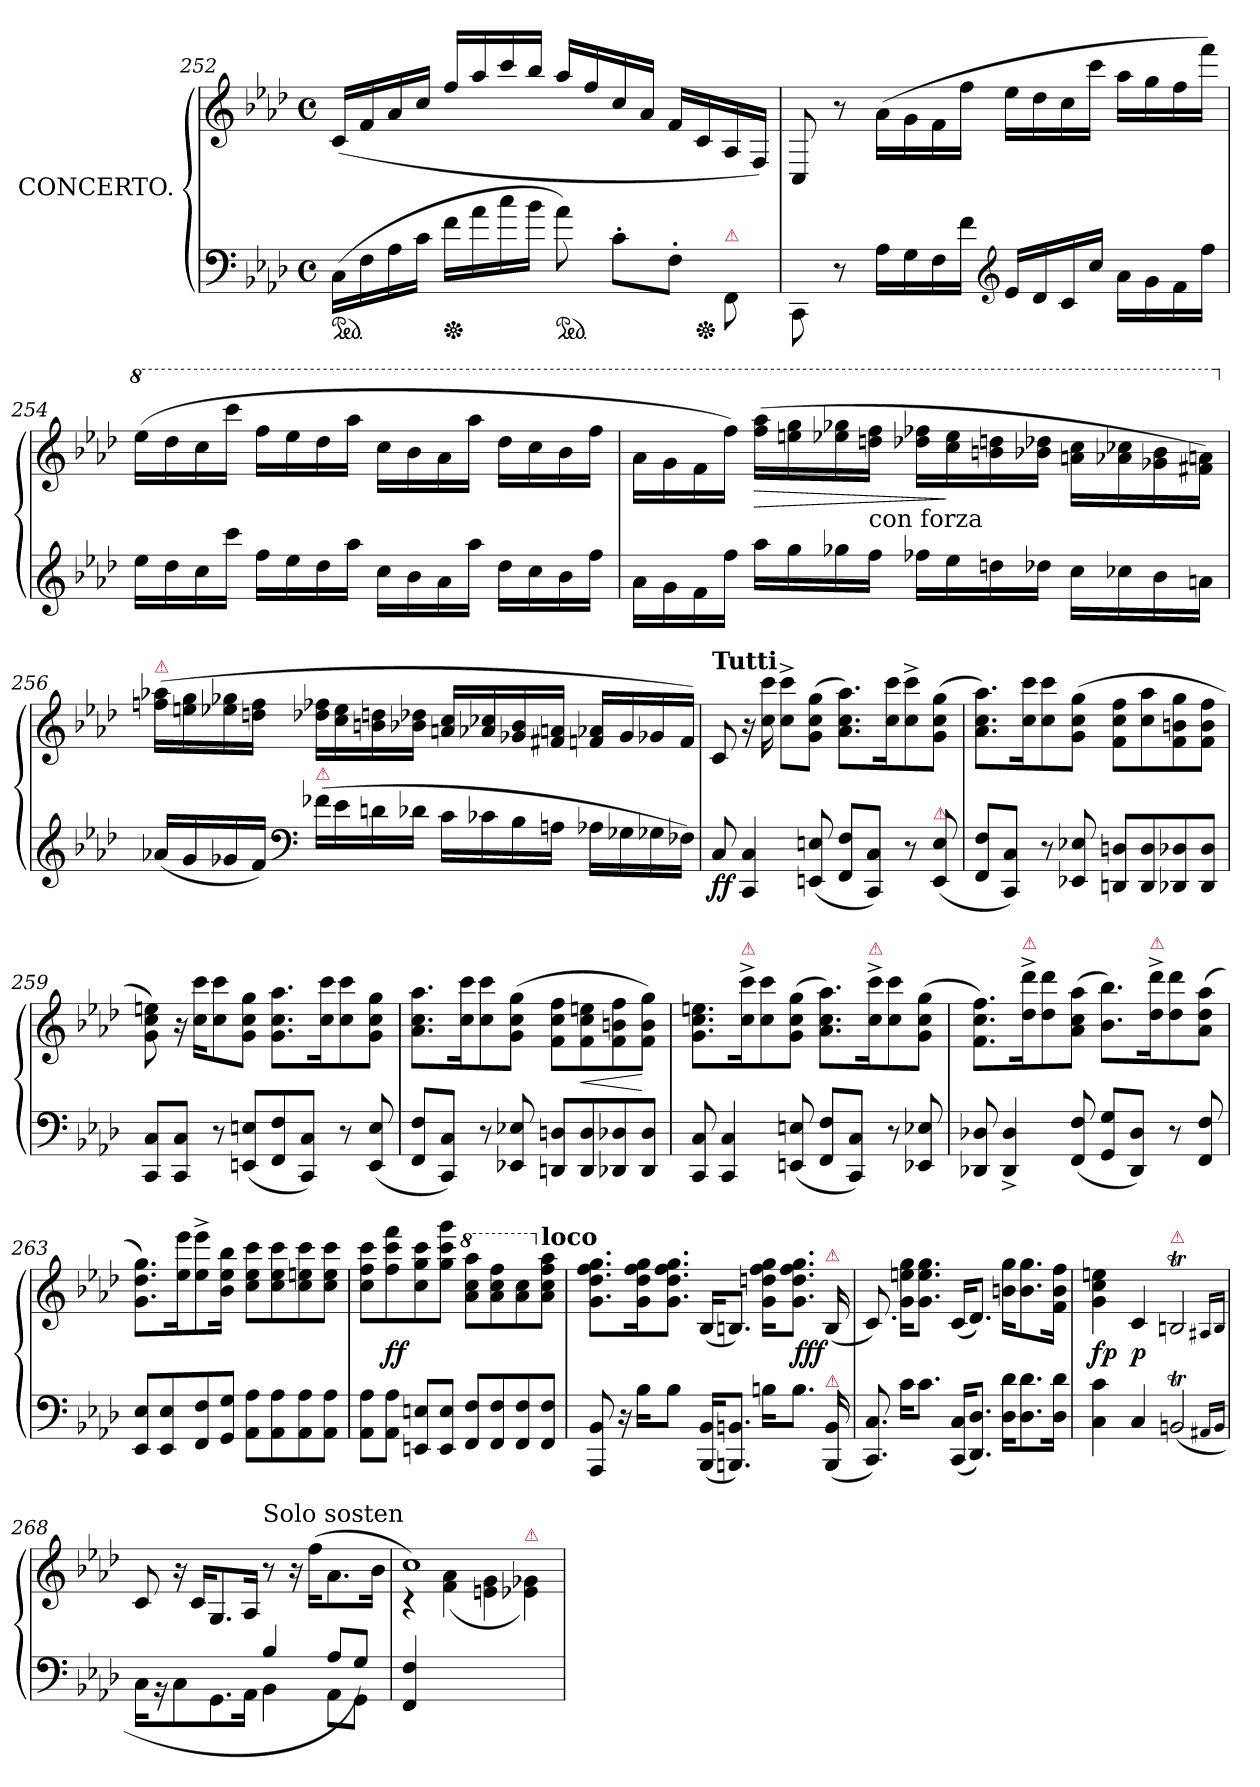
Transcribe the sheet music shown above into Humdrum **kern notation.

**kern	**kern	**dynam
*part1	*part1	*part1
*staff2	*staff1	*staff1/2
*I"CONCERTO.	*	*
*clefF4	*clefG2	*
*k[b-e-a-d-]	*k[b-e-a-d-]	*
*f:	*f:	*
*M4/4	*M4/4	*
*met(c)	*met(c)	*
=252	=252	=252
!LO:TX:a:color=crimson:t=⚠	!	!
*ped	*	*
(>16CLL	(>16cLL	.
16F	16f	.
16A-	16a-	.
16cJJ	16ccJJ	.
*Xped	*	*
16f\LL	16ff/LL	.
16a-\	16aa-/	.
16cc\	16ccc/	.
16b-\JJ	16bb-/JJ	.
*ped	*	*
8a-\)	16aa-/LL	.
.	16ff/	.
8c'>L	16cc/	.
.	16a-/JJ	.
8F'>J	16fLL	.
*Xped	*	*
.	16c	.
!LO:TX:a:color=crimson:t=⚠	!	!
8FF\	16A-/	.
.	16F/JJ)	.
=253	=253	=253
8CC\	8C/	.
8r	8r	.
16A-LL	(>16a-\LL	.
16G	16g\	.
16F	16f\	.
16fJJ	16ff\JJ	.
*clefG2	*	*
16e-LL	16ee-LL	.
16d-	16dd-	.
16c	16cc	.
16ccJJ	16cccJJ	.
16a-LL	16aa-LL	.
16g	16gg	.
16f	16ff	.
16ffJJ	16fffJJ)	.
=254	=254	=254
*	*8va	*
16ee-LL	(>16eee-LL	.
16dd-	16ddd-	.
16cc	16ccc	.
16cccJJ	16ccccJJ	.
16ffLL	16fffLL	.
16ee-	16eee-	.
16dd-	16ddd-	.
16aa-JJ	16aaa-JJ	.
16ccLL	16cccLL	.
16b-	16bb-	.
16a-	16aa-	.
16aa-JJ	16aaa-JJ	.
16dd-LL	16ddd-LL	.
16cc	16ccc	.
16b-	16bb-	.
16ffJJ	16fffJJ	.
=255	=255	=255
16a-\LL	16aa-\LL	.
16g\	16gg\	.
16f\	16ff\	.
16ff\JJ	16fff\JJ)	.
16aa-LL	(>16fff 16aaa-LL	>
16gg	16eeen 16ggg	.
16gg-X	16eee-X 16ggg-X	.
!LO:TX:a:t=con forza	!	!
16ffJJ	16dddn 16fffJJ	.
16ff-XLL	16ddd-X 16fff-XLL	.
16ee-	16ccc 16eee-	]
16ddn	16bbn 16dddn	.
16dd-XJJ	16bb-X 16ddd-XJJ	.
16ccLL	16aan\ 16ccc\LL	.
16cc-X	16aa-X\ 16ccc-X\	.
16b-	16gg-X\ 16bb-\	.
16anJJ	16ff#X\ 16aan\JJ)	.
=256	=256	=256
*	*X8va	*
!	!LO:TX:a:color=crimson:t=⚠	!
(<16a-XLL	(>16ffn 16aa-XLL	.
16g	16een 16gg	.
16g-X	16ee-X 16gg-X	.
16fJJ)	16ddn 16ffJJ	.
*clefF4	*	*
!LO:TX:a:color=crimson:t=⚠	!	!
(>16f-XLL	16dd-X 16ff-XLL	.
16e-	16cc 16ee-	.
16dn	16bn 16ddn	.
16d-XJJ	16b-X 16dd-XJJ	.
16cLL	16an 16ccLL	.
16c-X	16a-X 16cc-X	.
16B-	16g-X 16b-	.
16AnJJ	16f#X 16anJJ	.
16A-XLL	16fn 16a-XLL	.
16G-X	16g-	.
16G-X	16g-X	.
16F-XJJ)	16fJJ)	.
=257	=257	=257
!	!LO:TX:a:B:t=Tutti	!
!	!	!LO:DY:b=2
8C	8c	ff
4CC! 4C!	16r	.
.	16cc! 16ccc!	.
.	8cc!^>\ 8ccc!^>\L	.
(<8EEn! 8En!	(>8g!\ 8cc!\ 8gg!\J	.
8FF! 8F!L	8.a-!\ 8.cc!\ 8.aa-!\L)	.
8CC! 8C!J)	.	.
.	16cc!\ 16ccc!\K	.
8r	8cc!^>\ 8ccc!^>\	.
!LO:TX:a:color=crimson:t=⚠	!	!
(<8EE! 8E!	(>8g!\ 8cc!\ 8gg!\J	.
=258	=258	=258
8FF! 8F!L	8.a-!\ 8.cc!\ 8.aa-!\L)	.
8CC! 8C!J)	.	.
.	16cc!\ 16ccc!\K	.
8r	8cc!\ 8ccc!\	.
8EE-X! 8E-X!	(>8g!\ 8cc!\ 8gg!\J	.
8DDn! 8Dn!L	8f!\ 8cc!\ 8ff!\L	.
8DD! 8D!	8cc!\ 8aa-!\	.
8DD-X! 8D-X!	8f!\ 8bn!\ 8gg!\	.
8DD-! 8D-!J	8f!\ 8b!\ 8ff!\J	.
=259	=259	=259
8CC! 8C!L	8g! 8cc! 8een!)	.
8CC! 8C!J	16r	.
.	16cc!\ 16ccc!\KL	.
8r	8cc!\ 8ccc!\	.
(<8EEn! 8En!L	8g!\ 8cc!\ 8gg!\J	.
8FF! 8F!	8.g!\ 8.cc!\ 8.aa-!\L	.
8CC! 8C!J)	.	.
.	16cc!\ 16ccc!\K	.
8r	8cc!\ 8ccc!\	.
(<8EE! 8E!	8g!\ 8cc!\ 8gg!\J	.
=260	=260	=260
8FF! 8F!L	8.a-!\ 8.cc!\ 8.aa-!\L	.
8CC! 8C!J)	.	.
.	16cc!\ 16ccc!\K	.
8r	8cc!\ 8ccc!\	.
8EE-X! 8E-X!	(>8g!\ 8cc!\ 8gg!\J	.
8DDn! 8Dn!L	8f!\ 8cc!\ 8ff!\L	.
8DD! 8D!	8f!\ 8cc!\ 8een!\	<
8DD-X! 8D-X!	8f!\ 8bn!\ 8ff!\	.
8DD-! 8D-!J	8f!\ 8b!\ 8gg!\J)	[
=261	=261	=261
8CC! 8C!	8.g!\ 8.cc!\ 8.een!\L	.
4CC! 4C!	.	.
!	!LO:TX:a:color=crimson:t=⚠	!
.	16cc!^<\ 16ccc!^<\K	.
.	8cc!\ 8ccc!\	.
(<8EEn! 8En!	(>8g!\ 8cc!\ 8gg!\J	.
8FF! 8F!L	8.a-!\ 8.cc!\ 8.aa-!\L)	.
8CC! 8C!J)	.	.
!	!LO:TX:a:color=crimson:t=⚠	!
.	16cc!^<\ 16ccc!^<\K	.
8r	8cc!\ 8ccc!\	.
8EE-X! 8E-X!	(>8g!\ 8cc!\ 8gg!\J	.
=262	=262	=262
8DD-X! 8D-X!	8.f!\ 8.cc!\ 8.ff!\L)	.
4DD-!^> 4D-!^>	.	.
!	!LO:TX:a:color=crimson:t=⚠	!
.	16dd-!^<\ 16ddd-!^<\K	.
.	8dd-!\ 8ddd-!\	.
(<8FF! 8F!	(>8a-!\ 8cc!\ 8aa-!\J	.
8GG! 8G!L	8.b-!\ 8.bb-!\L)	.
8DD-! 8D-!J)	.	.
!	!LO:TX:a:color=crimson:t=⚠	!
.	16dd-!^<\ 16ddd-!^<\K	.
8r	8dd-!\ 8ddd-!\	.
8FF! 8F!	(>8a-!\ 8dd-!\ 8aa-!\J	.
=263	=263	=263
8EE-! 8E-!L	8.g!\ 8.dd-!\ 8.gg!\L)	.
8EE-! 8E-!	.	.
.	16ee-!\ 16eee-!\K	.
8FF! 8F!	8ee-!^<\ 8eee-!^<\	.
!	!LO:N:vis=16	!
8GG! 8G!J	8b-!\ 8ee-!\ 8bb-!\Jk	.
8AA-! 8A-!L	8cc!\ 8ee-!\ 8ccc!\L	.
8AA-! 8A-!	8cc!\ 8ee-!\ 8ccc!\	.
8AA-! 8A-!	8cc!\ 8een!\ 8ccc!\	.
8AA-! 8A-!J	8cc!\ 8ee!\ 8ccc!\J	.
=264	=264	=264
8AA-! 8A-!L	8cc!\ 8ff!\ 8ccc!\L	.
8AA-! 8A-!J	8ff!\ 8ccc!\ 8fff!\	ff
8EEn! 8En!L	8cc!\ 8gg!\ 8ccc!\	.
8EE! 8E!J	8gg!\ 8ccc!\ 8ggg!\J	.
*	*8va	*
8FF! 8F!L	8aa-!\ 8ccc!\ 8aaa-!\L	.
8FF! 8F!	8aa-!\ 8ccc!\ 8fff!\	.
8FF! 8F!	8aa-!\ 8ccc!\	.
*	*X8va	*
!	!LO:TX:a:B:t=loco	!
8FF! 8F!J	8a-!\ 8cc!\ 8ff!\ 8aa-!\J	.
=265	=265	=265
8AAA-! 8BB-!	8.g!\ 8.dd-!\ 8.ff!\ 8.gg!\L	.
16r	.	.
16B-!\KL	16g!\ 16dd-!\ 16ff!\ 16gg!\K	.
!LO:N:vis=8	!	!
8.B-!\J	8.g!\ 8.dd-!\ 8.ff!\ 8.gg!\J	.
(<16BBB-! 16BB-!KL	(<16B-!KL	.
8.BBBn! 8.BBn!J)	8.Bn!J)	.
16Bn!\KL	16g!\ 16ddn!\ 16ff!\ 16gg!\KL	.
8.B!\J	8.g!\ 8.dd!\ 8.ff!\ 8.gg!\J	.
!	!LO:TX:a:color=crimson:t=⚠	!
!LO:TX:a:color=crimson:t=⚠	!	!
!	!	!LO:DY:rj
(<16BBB! 16BB!	(<16B!	fff
=266	=266	=266
8.CC! 8.C!)	8.c!)	.
16c!\KL	16g!\ 16een!\ 16gg!\KL	.
8.c!\J	8.g!\ 8.ee!\ 8.gg!\J	.
(<16CC! 16C!KL	(<16c!KL	.
8.DD-! 8.D-!J)	8.d-!J)	.
16D-!\ 16d-!\KL	16bn!\ 16gg!\KL	.
8.D-!\ 8.d-!\	8.b!\ 8.gg!\	.
16D-!\ 16d-!\Jk	16f!\ 16b!\ 16ff!\Jk	.
=267	=267	=267
4C! 4c!	4g! 4cc! 4een!	fp
4C!	4c!	p
!	!LO:TX:a:color=crimson:t=⚠	!
(<2BBnt!	2Bnt!	.
16qqAA#X!/LL	16qA#X!LL	.
16qqBB!/JJ	16qB!JJ	.
=268	=268	=268
*^	*	*
2ryy	16C!\KL	8c!	.
.	16rBB	.	.
.	8C!\	16r	.
.	.	16c!KL	.
.	8.GG!\	8.G!/	.
.	16AA-!\Jk	16A-!/Jk	.
!	!	!LO:TX:a:t=Solo sosten	!
4B-!	4BB-!	8r	.
.	.	16r	.
.	.	(>16ff\KL	.
8A-!L	8AA-!\L	8.a-\	.
8G!J)	8GG!\J	.	.
.	.	16b-\Jk	.
*v	*v	*	*
=269	=269	=269
*	*^	*
4FF! 4F!	1cc)	4rc	.
4ryy	.	(<4f 4a-	.
2ryy	.	4en 4g	.
!	!	!LO:TX:a:color=crimson:t=⚠	!
.	.	4e-X 4g-X)	.
*	*v	*v	*
=	=	=
*-	*-	*-
